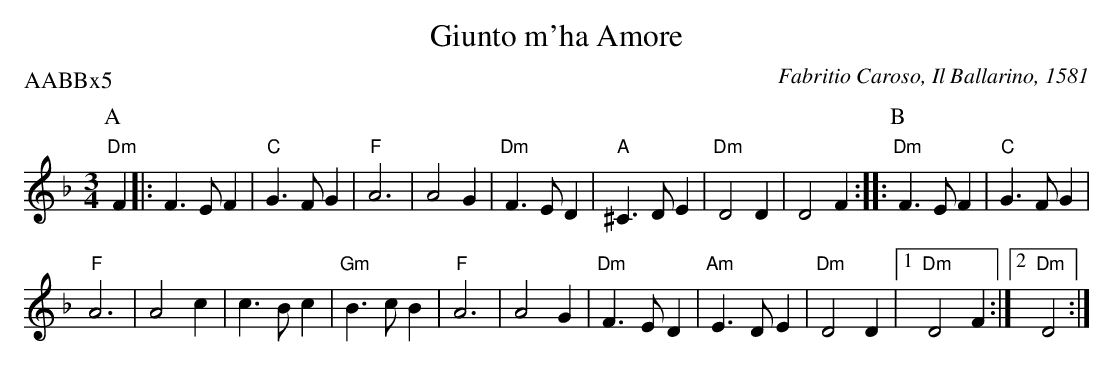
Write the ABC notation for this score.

X:1
T:Giunto m'ha Amore
C:Fabritio Caroso, Il Ballarino, 1581
P:AABBx5
M:3/4
L:1/8
K:D minor
P:A
"Dm"F2 |:F3EF2 | "C"G3FG2 | "F"A6 | A4G2 | "Dm"F3ED2 | "A"^C3DE2 | "Dm"D4D2 | D4F2 ::\
P:B
"Dm"F3EF2 | "C"G3FG2 |
"F"A6 | A4c2 | c3Bc2 | "Gm"B3cB2 | "F"A6 | A4G2 |\
"Dm"F3ED2 | "Am"E3DE2 | "Dm"D4D2 |  [1 "Dm"D4F2 :|]  [2 "Dm"D4 :|
